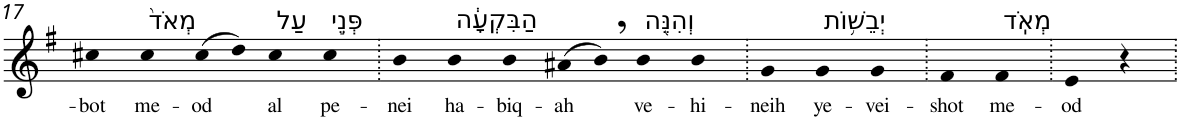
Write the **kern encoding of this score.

**kern	**text
*part1	*part1
*staff1	*staff1
*I"Piano	*
*I'Pno	*
!!LO:PB:g=z
*clefG2	*
*k[f#]	*
*G:	*
=17	=17
!	!LO:LY:b
4cc#X	-bot
!LO:TX:a:t=מְאֹד֙	!
!	!LO:LY:b
4cc#	me-
!	!LO:LY:b
(>8cc#	-od
8dd)	.
!LO:TX:a:t=עַל	!
!	!LO:LY:b
4cc#	al
!LO:TX:a:t=פְּנֵ֣י	!
!	!LO:LY:b
4cc#	pe-
=18.	=18.
!	!LO:LY:b
4b	-nei
!LO:TX:a:t=הַבִּקְעָ֔ה	!
!	!LO:LY:b
4b	ha-
!	!LO:LY:b
4b	-biq-
!	!LO:LY:b
(>8a#X	-ah
8b,)	.
!LO:TX:a:t=וְהִנֵּ֖ה	!
!	!LO:LY:b
4b	ve-
!	!LO:LY:b
4b	-hi-
=19.	=19.
!	!LO:LY:b
4g	-neih
!LO:TX:a:t=יְבֵשׁ֥וֹת	!
!	!LO:LY:b
4g	ye-
!	!LO:LY:b
4g	-vei-
=20.	=20.
!	!LO:LY:b
4f#	-shot
!LO:TX:a:t=מְאֹֽד	!
!	!LO:LY:b
4f#	me-
=21.	=21.
!	!LO:LY:b
4e	-od
4r	.
=.	=.
*-	*-
